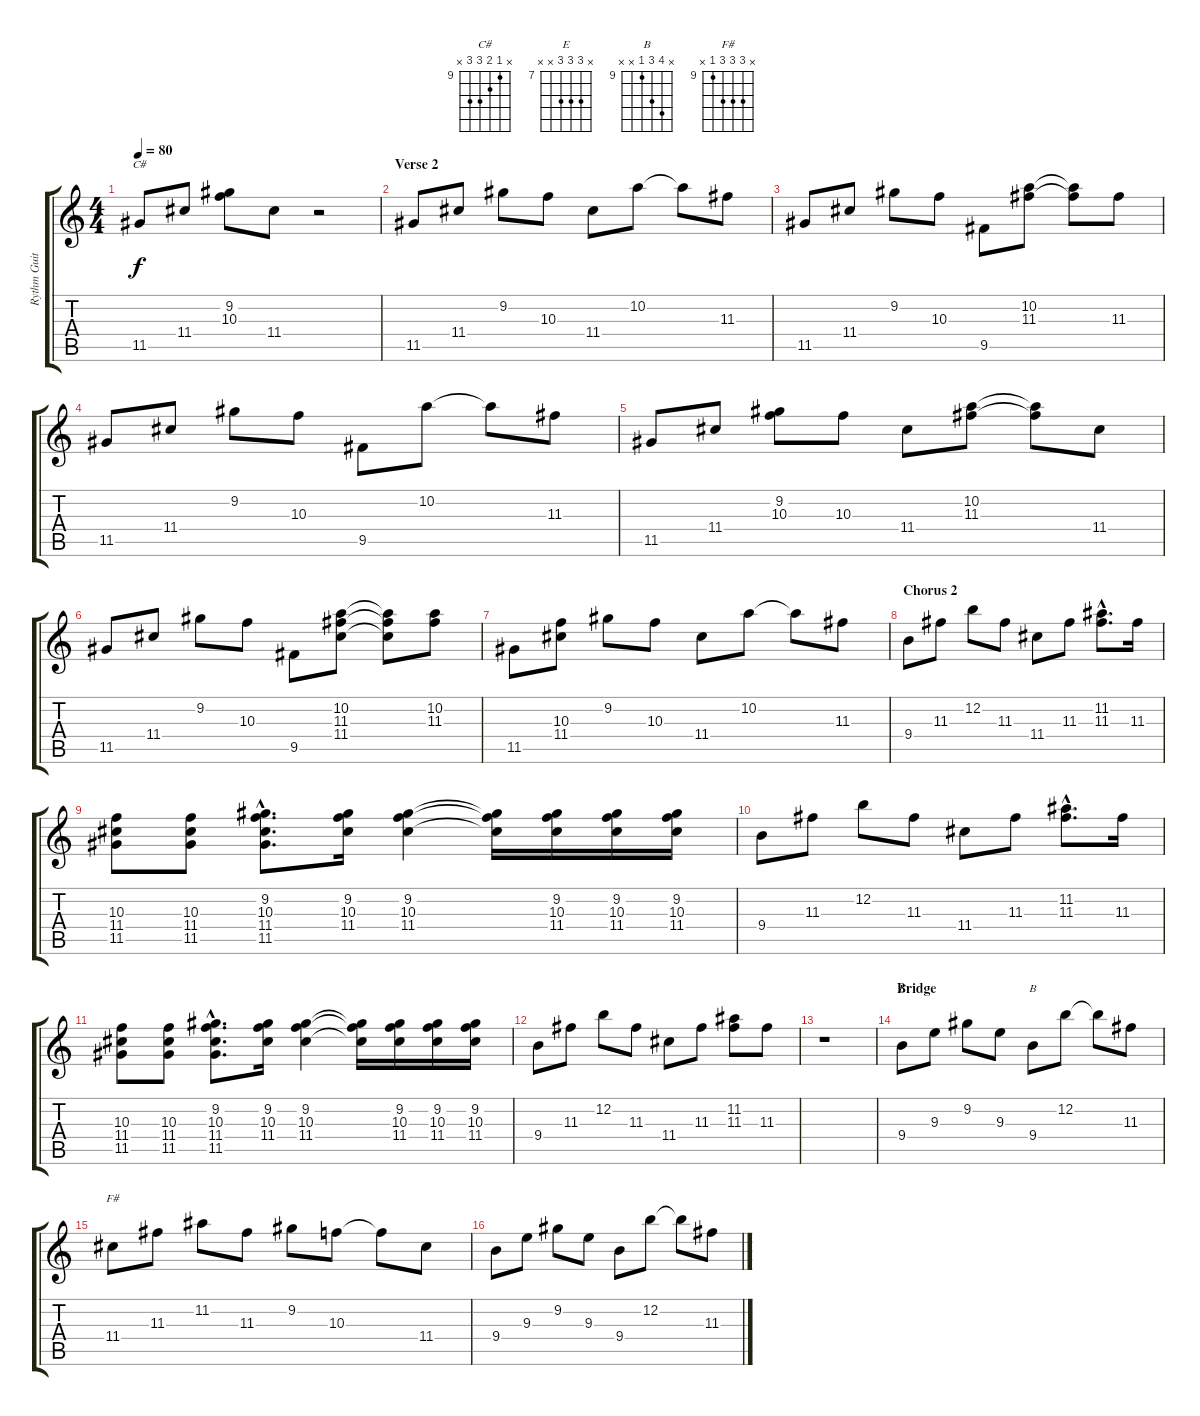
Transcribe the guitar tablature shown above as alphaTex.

\track ("Rythm Guitar" "Rythm Guit") {instrument overdrivenguitar}
\staff {score tabs}
\tuning (E4 B3 G3 D3 A2 E2) {hide}
\chord ("C#" x 9 10 11 11 x) {firstfret 9}
\chord ("E" x 9 9 9 x x) {firstfret 7}
\chord ("B" x 12 11 9 x x) {firstfret 9}
\chord ("F#" x 11 11 11 9 x) {firstfret 9}
\ts (4 4)
\tempo 80
\clef g2
\ks c
11.5.8{ch "C#" dy f} 11.4.8 (9.2 10.3).8 11.4.8 r.2 |
\section ("" "Verse 2")
11.5.8 11.4.8 9.2.8 10.3.8 11.4.8 10.2.8 10.2{t}.8 11.3.8 |
11.5.8 11.4.8 9.2.8 10.3.8 9.5.8 (10.2 11.3).8 (10.2{t} 11.3{t}).8 11.3.8 |
11.5.8 11.4.8 9.2.8 10.3.8 9.5.8 10.2.8 10.2{t}.8 11.3.8 |
11.5.8 11.4.8 (9.2 10.3).8 10.3.8 11.4.8 (10.2 11.3).8 (10.2{t} 11.3{t}).8 11.4.8 |
11.5.8 11.4.8 9.2.8 10.3.8 9.5.8 (10.2 11.3 11.4).8 (10.2{t} 11.3{t} 11.4{t}).8 (10.2 11.3).8 |
11.5.8 (10.3 11.4).8 9.2.8 10.3.8 11.4.8 10.2.8 10.2{t}.8 11.3.8 |
\section ("" "Chorus 2")
9.4.8 11.3.8 12.2.8 11.3.8 11.4.8 11.3.8 (11.2{hac} 11.3{hac}).8{d} 11.3.16 |
(10.3 11.4 11.5).8 (10.3 11.4 11.5).8 (9.2{hac} 10.3{hac} 11.4{hac} 11.5{hac}).8{d} (9.2 10.3 11.4).16 (9.2 10.3 11.4).4 (9.2{t} 10.3{t} 11.4{t}).16 (9.2 10.3 11.4).16 (9.2 10.3 11.4).16 (9.2 10.3 11.4).16 |
9.4.8 11.3.8 12.2.8 11.3.8 11.4.8 11.3.8 (11.2{hac} 11.3{hac}).8{d} 11.3.16 |
(10.3 11.4 11.5).8 (10.3 11.4 11.5).8 (9.2{hac} 10.3{hac} 11.4{hac} 11.5{hac}).8{d} (9.2 10.3 11.4).16 (9.2 10.3 11.4).4 (9.2{t} 10.3{t} 11.4{t}).16 (9.2 10.3 11.4).16 (9.2 10.3 11.4).16 (9.2 10.3 11.4).16 |
9.4.8 11.3.8 12.2.8 11.3.8 11.4.8 11.3.8 (11.2 11.3).8 11.3.8 |
r.1 |
\section ("" "Bridge")
9.4.8{ch "E"} 9.3.8 9.2.8 9.3.8 9.4.8{ch "B"} 12.2.8 12.2{t}.8 11.3.8 |
11.4.8{ch "F#"} 11.3.8 11.2.8 11.3.8 9.2.8 10.3.8 10.3{t}.8 11.4.8 |
9.4.8 9.3.8 9.2.8 9.3.8 9.4.8 12.2.8 12.2{t}.8 11.3.8
